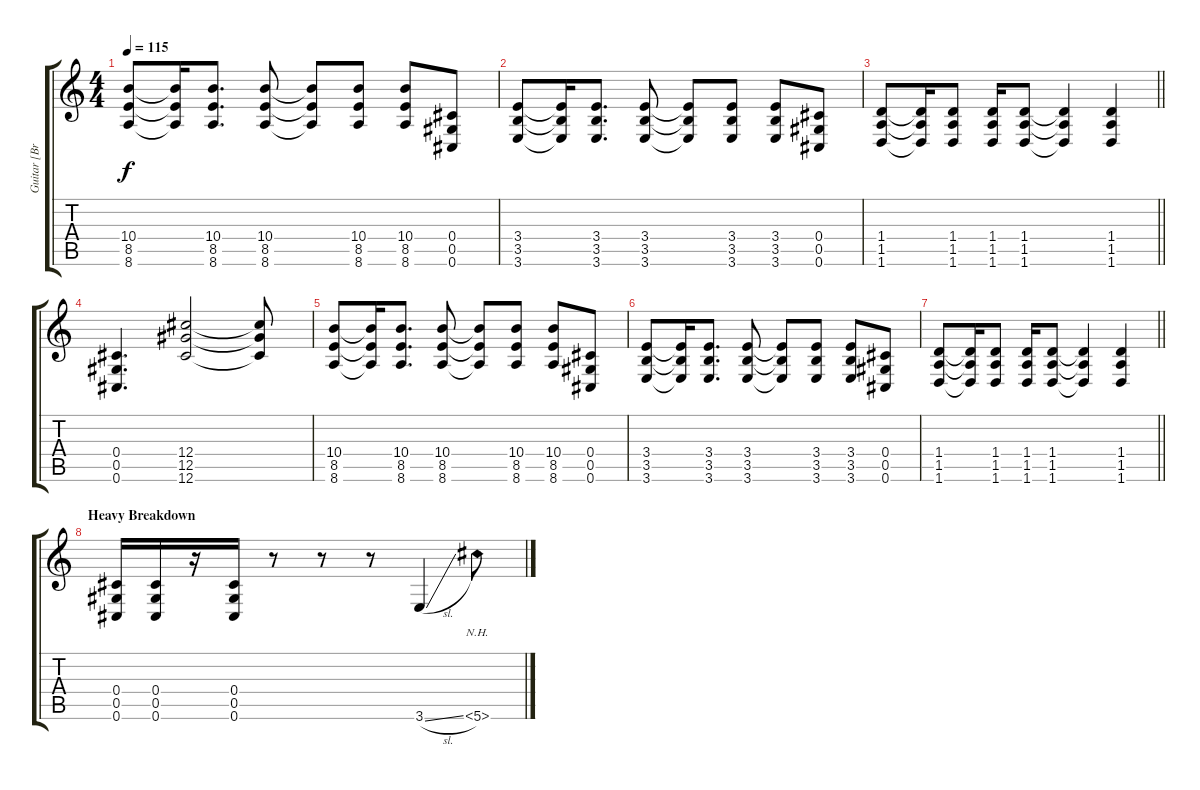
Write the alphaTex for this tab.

\track ("Guitar [Brad Delson]" "Guitar [Br") {instrument distortionguitar}
\staff {score tabs}
\tuning (Eb4 Bb3 Gb3 Db3 Ab2 Db2) {hide}
\ts (4 4)
\tempo 115
\clef g2
\ks c
(10.4 8.5 8.6).8{dy f} (10.4{t} 8.5{t} 8.6{t}).16 (10.4 8.5 8.6).8{d} (10.4 8.5 8.6).8 (10.4{t} 8.5{t} 8.6{t}).8 (10.4 8.5 8.6).8 (10.4 8.5 8.6).8 (0.4 0.5 0.6).8 |
(3.4 3.5 3.6).8 (3.4{t} 3.5{t} 3.6{t}).16 (3.4 3.5 3.6).8{d} (3.4 3.5 3.6).8 (3.4{t} 3.5{t} 3.6{t}).8 (3.4 3.5 3.6).8 (3.4 3.5 3.6).8 (0.4 0.5 0.6).8 |
\barLineRight lightlight
(1.4 1.5 1.6).8 (1.4{t} 1.5{t} 1.6{t}).16 (1.4 1.5 1.6).8 (1.4 1.5 1.6).16 (1.4 1.5 1.6).8 (1.4{t} 1.5{t} 1.6{t}).4 (1.4 1.5 1.6).4 |
(0.4 0.5 0.6).4{d} (12.4 12.5 12.6).2 (12.4{t} 12.5{t} 12.6{t}).8 |
(10.4 8.5 8.6).8 (10.4{t} 8.5{t} 8.6{t}).16 (10.4 8.5 8.6).8{d} (10.4 8.5 8.6).8 (10.4{t} 8.5{t} 8.6{t}).8 (10.4 8.5 8.6).8 (10.4 8.5 8.6).8 (0.4 0.5 0.6).8 |
(3.4 3.5 3.6).8 (3.4{t} 3.5{t} 3.6{t}).16 (3.4 3.5 3.6).8{d} (3.4 3.5 3.6).8 (3.4{t} 3.5{t} 3.6{t}).8 (3.4 3.5 3.6).8 (3.4 3.5 3.6).8 (0.4 0.5 0.6).8 |
\barLineRight lightlight
(1.4 1.5 1.6).8 (1.4{t} 1.5{t} 1.6{t}).16 (1.4 1.5 1.6).8 (1.4 1.5 1.6).16 (1.4 1.5 1.6).8 (1.4{t} 1.5{t} 1.6{t}).4 (1.4 1.5 1.6).4 |
\section ("" "Heavy Breakdown")
(0.4 0.5 0.6).16 (0.4 0.5 0.6).16 r.16 (0.4 0.5 0.6).16 r.8 r.8 r.8 3.6{sl}.4 5.6{nh}.8
